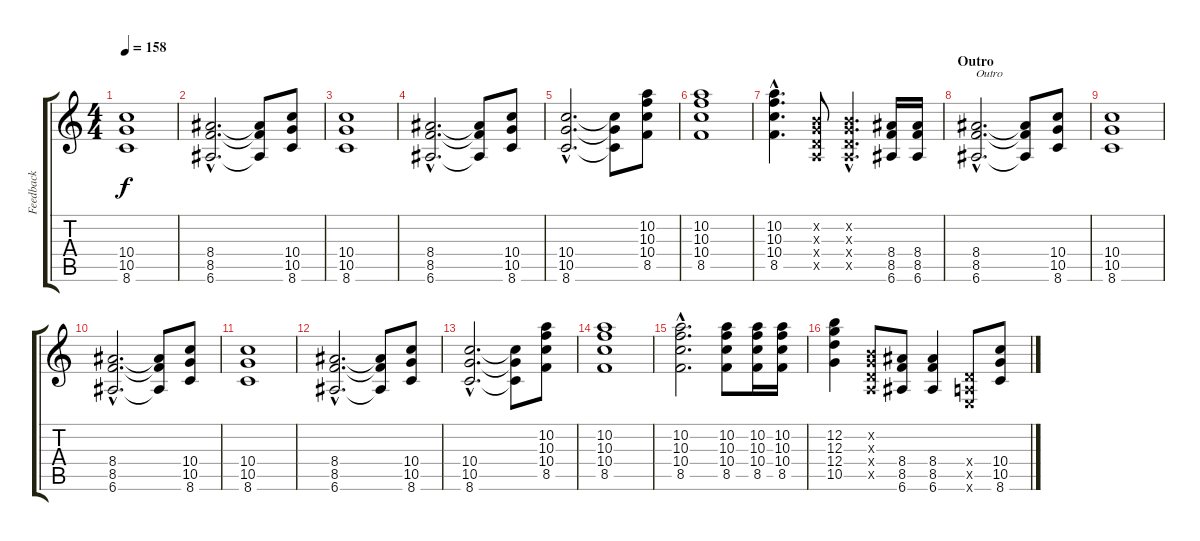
\track ("Feedback" "Feedback") {instrument distortionguitar}
\staff {score tabs}
\tuning (E4 B3 G3 D3 A2 E2) {hide}
\ts (4 4)
\tempo 158
\clef g2
\ks c
(10.4 10.5 8.6).1{dy f} |
(8.4{hac} 8.5{hac} 6.6{hac}).2{d} (8.4{t} 8.5{t} 6.6{t}).8 (10.4 10.5 8.6).8 |
(10.4 10.5 8.6).1 |
(8.4{hac} 8.5{hac} 6.6{hac}).2{d} (8.4{t} 8.5{t} 6.6{t}).8 (10.4 10.5 8.6).8 |
(10.4{hac} 10.5{hac} 8.6{hac}).2{d} (10.4{t} 10.5{t} 8.6{t}).8 (10.2 10.3 10.4 8.5).8 |
(10.2 10.3 10.4 8.5).1 |
(10.2{hac} 10.3{hac} 10.4{hac} 8.5{hac}).4{d} (0.2{x} 0.3{x} 0.4{x} 0.5{x}).8 (0.2{hac x} 0.3{hac x} 0.4{hac x} 0.5{hac x}).4{d} (8.4 8.5 6.6).16 (8.4 8.5 6.6).16 |
\section ("" "Outro")
(8.4{hac} 8.5{hac} 6.6{hac}).2{d txt "Outro"} (8.4{t} 8.5{t} 6.6{t}).8 (10.4 10.5 8.6).8 |
(10.4 10.5 8.6).1 |
(8.4{hac} 8.5{hac} 6.6{hac}).2{d} (8.4{t} 8.5{t} 6.6{t}).8 (10.4 10.5 8.6).8 |
(10.4 10.5 8.6).1 |
(8.4{hac} 8.5{hac} 6.6{hac}).2{d} (8.4{t} 8.5{t} 6.6{t}).8 (10.4 10.5 8.6).8 |
(10.4{hac} 10.5{hac} 8.6{hac}).2{d} (10.4{t} 10.5{t} 8.6{t}).8 (10.2 10.3 10.4 8.5).8 |
(10.2 10.3 10.4 8.5).1 |
(10.2{hac} 10.3{hac} 10.4{hac} 8.5{hac}).2{d} (10.2 10.3 10.4 8.5).8 (10.2 10.3 10.4 8.5).16 (10.2 10.3 10.4 8.5).16 |
(12.2 12.3 12.4 10.5).4 (0.2{x} 0.3{x} 0.4{x} 0.5{x}).8 (8.4 8.5 6.6).8 (8.4 8.5 6.6).4 (0.4{x} 0.5{x} 0.6{x}).8 (10.4 10.5 8.6).8
